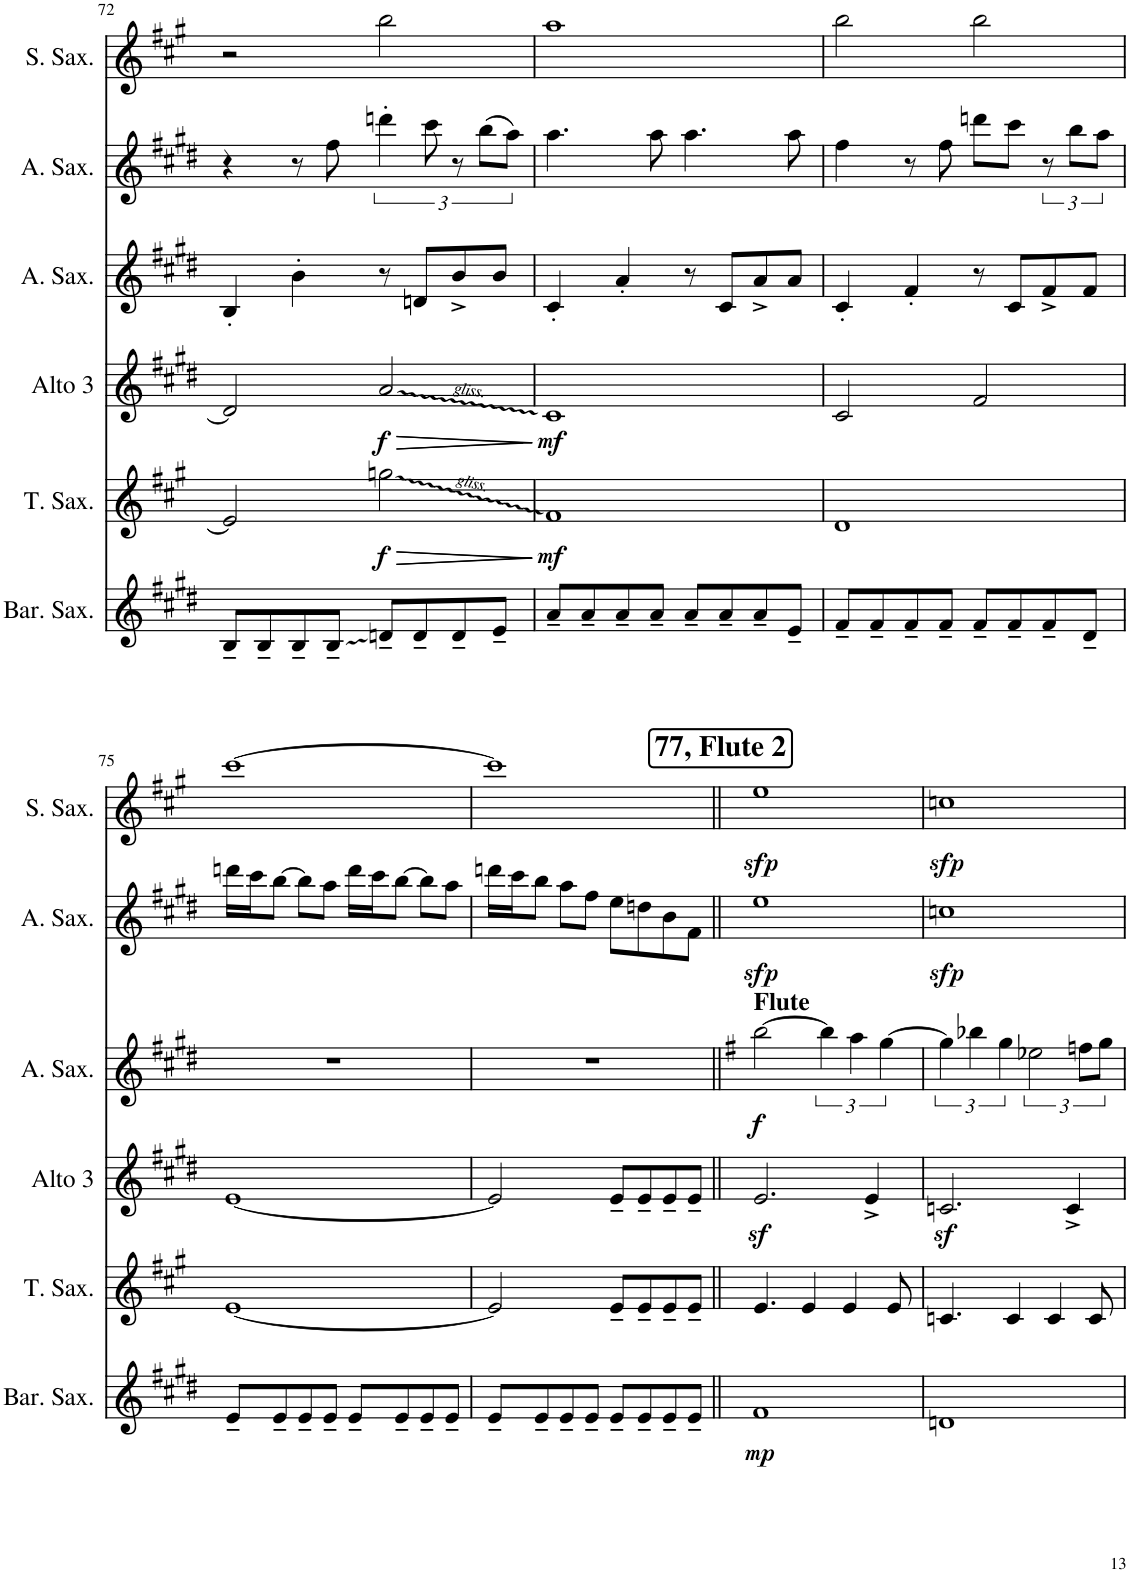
**kern	**dynam	**kern	**dynam	**kern	**dynam	**kern	**dynam	**kern	**dynam	**kern	**dynam
*part6	*part6	*part5	*part5	*part4	*part4	*part3	*part3	*part2	*part2	*part1	*part1
*staff6	*staff6	*staff5	*staff5	*staff4	*staff4	*staff3	*staff3	*staff2	*staff2	*staff1	*staff1
*I"Baritone Saxophone	*	*I"Tenor Saxophone	*	*I"Alto Sax 3	*	*I"Alto Sax 2	*	*I"Alto Saxophone	*	*I"Soprano Saxophone	*
*I'Bar. Sax.	*	*I'T. Sax.	*	*I'Alto 3	*	*I'Alto 2	*	*I'A. Sax.	*	*I'S. Sax.	*
!!LO:PB:g=z
*clefG2	*	*clefG2	*	*clefG2	*	*clefG2	*	*clefG2	*	*clefG2	*
*Trd12c21	*	*Trd8c14	*	*Trd5c9	*	*Trd5c9	*	*Trd5c9	*	*Trd1c2	*
*k[f#c#g#d#]	*	*k[f#c#g#]	*	*k[f#c#g#d#]	*	*k[f#c#g#d#]	*	*k[f#c#g#d#]	*	*k[f#c#g#]	*
*M4/4	*	*M4/4	*	*M4/4	*	*M4/4	*	*M4/4	*	*M4/4	*
=72	=72	=72	=72	=72	=72	=72	=72	=72	=72	=72	=72
8B~/L	.	2e/]	.	2d#/]	.	4B'/	.	4r	.	2r	.
8B~/	.	.	.	.	.	.	.	.	.	.	.
8B~/	.	.	.	.	.	4b'\	.	8r	.	.	.
8B~/J	.	.	.	.	.	.	.	8ff#\	.	.	.
!	!	!	!LO:HP:b	!	!	!	!	!	!	!	!
!	!	!	!LO:HP:n=1:b	!	!LO:HP:b	!	!	!	!	!	!
!	!	!	!LO:DY:n=1:b	!	!LO:HP:n=1:b	!	!	!	!	!	!
!	!	!	!	!	!LO:DY:n=1:b	!	!	!	!	!	!
8dn~/L	.	2ggn\	> > f	2a/	> > f	8r	.	6dddn'\	.	2bb\	.
8d~/	.	.	.	.	.	8dn/L	.	.	.	.	.
.	.	.	.	.	.	.	.	12ccc#\	.	.	.
8d~/	.	.	.	.	.	8b^/	.	12r	.	.	.
.	.	.	.	.	.	.	.	(>12bb\L	.	.	.
8e~/J	.	.	.	.	.	8b/J	.	.	.	.	.
.	.	.	.	.	.	.	.	12aa\J)	.	.	.
.	.	.	]	.	]	.	.	.	.	.	.
=73	=73	=73	=73	=73	=73	=73	=73	=73	=73	=73	=73
!	!	!	!LO:DY:b	!	!LO:DY:b	!	!	!	!	!	!
8a~/L	.	1f#	mf	1c#	mf	4c#'/	.	4.aa\	.	1aa	.
8a~/	.	.	.	.	.	.	.	.	.	.	.
8a~/	.	.	.	.	.	4a'/	.	.	.	.	.
8a~/J	.	.	.	.	.	.	.	8aa\	.	.	.
8a~/L	.	.	.	.	.	8r	.	4.aa\	.	.	.
8a~/	.	.	.	.	.	8c#/L	.	.	.	.	.
8a~/	.	.	.	.	.	8a^/	.	.	.	.	.
8e~/J	.	.	.	.	.	8a/J	.	8aa\	.	.	.
.	.	.	]	.	]	.	.	.	.	.	.
=74	=74	=74	=74	=74	=74	=74	=74	=74	=74	=74	=74
8f#~/L	.	1d	.	2c#/	.	4c#'/	.	4ff#\	.	2bb\	.
8f#~/	.	.	.	.	.	.	.	.	.	.	.
8f#~/	.	.	.	.	.	4f#'/	.	8r	.	.	.
8f#~/J	.	.	.	.	.	.	.	8ff#\	.	.	.
8f#~/L	.	.	.	2f#/	.	8r	.	8dddn\L	.	2bb\	.
8f#~/	.	.	.	.	.	8c#/L	.	8ccc#\J	.	.	.
8f#~/	.	.	.	.	.	8f#^/	.	12r	.	.	.
.	.	.	.	.	.	.	.	12bb\L	.	.	.
8d#~/J	.	.	.	.	.	8f#/J	.	.	.	.	.
.	.	.	.	.	.	.	.	12aa\J	.	.	.
!!LO:LB:g=z
=75	=75	=75	=75	=75	=75	=75	=75	=75	=75	=75	=75
8e~/L	.	[1e	.	[1e	.	1r	.	16dddn\LL	.	[1ccc#	.
.	.	.	.	.	.	.	.	16ccc#\J	.	.	.
8e~/	.	.	.	.	.	.	.	[8bb\J	.	.	.
8e~/	.	.	.	.	.	.	.	8bb\L]	.	.	.
8e~/J	.	.	.	.	.	.	.	8aa\J	.	.	.
8e~/L	.	.	.	.	.	.	.	16ddd\LL	.	.	.
.	.	.	.	.	.	.	.	16ccc#\J	.	.	.
8e~/	.	.	.	.	.	.	.	[8bb\J	.	.	.
8e~/	.	.	.	.	.	.	.	8bb\L]	.	.	.
8e~/J	.	.	.	.	.	.	.	8aa\J	.	.	.
=76	=76	=76	=76	=76	=76	=76	=76	=76	=76	=76	=76
8e~/L	.	2e/]	.	2e/]	.	1r	.	16dddn\LL	.	1ccc#]	.
.	.	.	.	.	.	.	.	16ccc#\J	.	.	.
8e~/	.	.	.	.	.	.	.	8bb\J	.	.	.
8e~/	.	.	.	.	.	.	.	8aa\L	.	.	.
8e~/J	.	.	.	.	.	.	.	8ff#\J	.	.	.
8e~/L	.	8e~/L	.	8e~/L	.	.	.	8ee\L	.	.	.
8e~/	.	8e~/	.	8e~/	.	.	.	8ddn\	.	.	.
8e~/	.	8e~/	.	8e~/	.	.	.	8b\	.	.	.
8e~/J	.	8e~/J	.	8e~/J	.	.	.	8f#\J	.	.	.
!!LO:REH:place=s1:a:B:cj:fs=14:t=77, Flute 2
=77||	=77||	=77||	=77||	=77||	=77||	=77||	=77||	=77||	=77||	=77||	=77||
*	*	*	*	*	*	*k[f#]	*	*	*	*	*
!	!	!	!	!	!	!LO:TX:a:B:t=Flute	!	!	!	!	!
!	!LO:DY:b	!	!	!	!	!	!LO:DY:b	!	!LO:DY:b	!	!LO:DY:b
1f#	mp	4.e/	.	2.ez</	.	[2bb\	f	1ee	sfp	1ee	sfp
.	.	4e/	.	.	.	.	.	.	.	.	.
.	.	.	.	.	.	6bb\]	.	.	.	.	.
.	.	4e/	.	.	.	.	.	.	.	.	.
.	.	.	.	.	.	6aa\	.	.	.	.	.
.	.	.	.	4e^/	.	.	.	.	.	.	.
.	.	.	.	.	.	[6gg\	.	.	.	.	.
.	.	8e/	.	.	.	.	.	.	.	.	.
=78	=78	=78	=78	=78	=78	=78	=78	=78	=78	=78	=78
!	!	!	!	!	!	!	!	!	!LO:DY:b	!	!LO:DY:b
1dn	.	4.cn/	.	2.cnz</	.	6gg\]	.	1ccn	sfp	1ccn	sfp
.	.	.	.	.	.	6bb-X\	.	.	.	.	.
.	.	.	.	.	.	6gg\	.	.	.	.	.
.	.	4c/	.	.	.	.	.	.	.	.	.
.	.	.	.	.	.	3ee-X\	.	.	.	.	.
.	.	4c/	.	.	.	.	.	.	.	.	.
.	.	.	.	4c^/	.	.	.	.	.	.	.
.	.	.	.	.	.	12ffn\L	.	.	.	.	.
.	.	8c/	.	.	.	.	.	.	.	.	.
.	.	.	.	.	.	12gg\J	.	.	.	.	.
=	=	=	=	=	=	=	=	=	=	=	=
*-	*-	*-	*-	*-	*-	*-	*-	*-	*-	*-	*-
